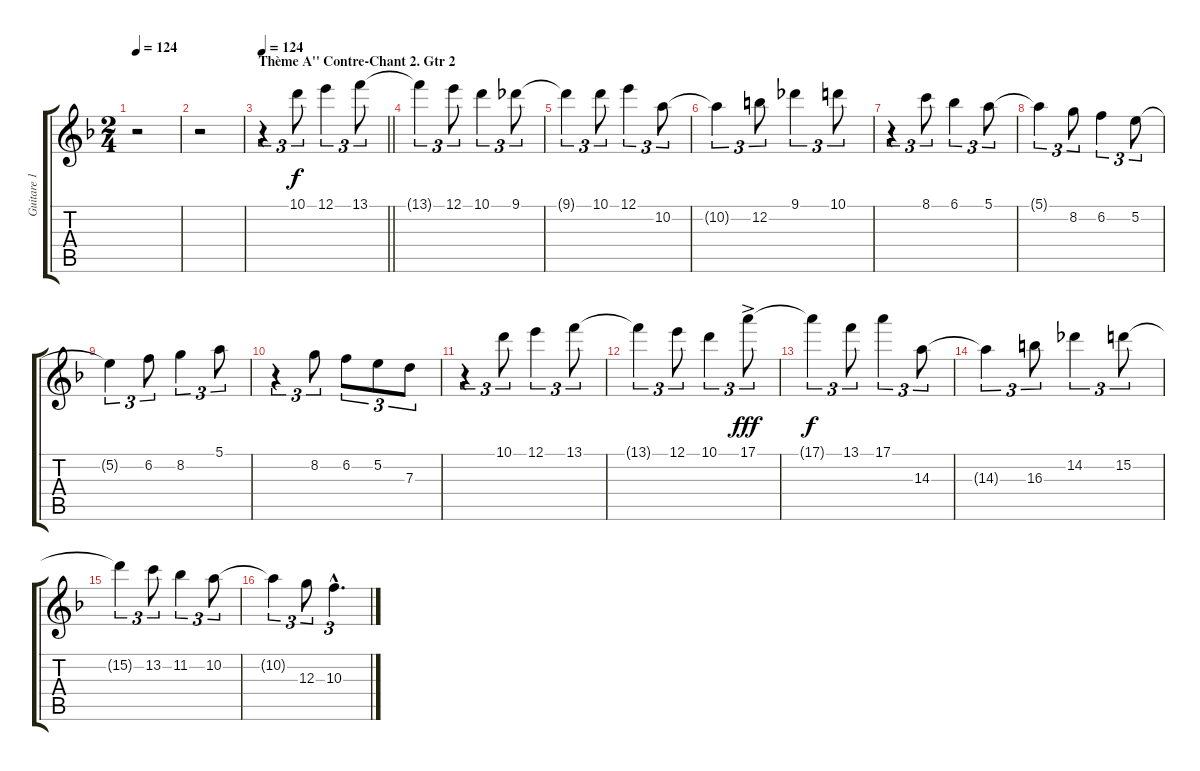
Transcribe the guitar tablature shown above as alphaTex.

\track ("Guitare 1" "Guitare 1") {instrument acousticguitarnylon}
\staff {score tabs}
\tuning (E4 B3 G3 D3 A2 E2) {hide}
\ts (2 4)
\tempo 124
\clef g2
\ks dminor
r.2{dy f} |
r.2 |
\section ("" "Thème A'' Contre-Chant 2. Gtr 2")
\tempo 124
\barLineRight lightlight
r.4{tu (3 2) volume 13 balance 16 instrument acousticguitarnylon} 10.1.8{tu (3 2)} 12.1.4{tu (3 2)} 13.1.8{tu (3 2)} |
13.1{t}.4{tu (3 2)} 12.1.8{tu (3 2)} 10.1.4{tu (3 2)} 9.1.8{tu (3 2)} |
9.1{t}.4{tu (3 2)} 10.1.8{tu (3 2)} 12.1.4{tu (3 2)} 10.2.8{tu (3 2)} |
10.2{t}.4{tu (3 2)} 12.2.8{tu (3 2)} 9.1.4{tu (3 2)} 10.1.8{tu (3 2)} |
r.4{tu (3 2)} 8.1.8{tu (3 2)} 6.1.4{tu (3 2)} 5.1.8{tu (3 2)} |
5.1{t}.4{tu (3 2)} 8.2.8{tu (3 2)} 6.2.4{tu (3 2)} 5.2.8{tu (3 2)} |
5.2{t}.4{tu (3 2)} 6.2.8{tu (3 2)} 8.2.4{tu (3 2)} 5.1.8{tu (3 2)} |
r.4{tu (3 2)} 8.2.8{tu (3 2)} 6.2.8{tu (3 2)} 5.2.8{tu (3 2)} 7.3.8{tu (3 2)} |
r.4{tu (3 2)} 10.1.8{tu (3 2)} 12.1.4{tu (3 2)} 13.1.8{tu (3 2)} |
13.1{t}.4{tu (3 2)} 12.1.8{tu (3 2)} 10.1.4{tu (3 2)} 17.1{ac}.8{tu (3 2) dy fff} |
17.1{t}.4{tu (3 2) dy f} 13.1.8{tu (3 2)} 17.1.4{tu (3 2)} 14.3.8{tu (3 2)} |
14.3{t}.4{tu (3 2)} 16.3.8{tu (3 2)} 14.2.4{tu (3 2)} 15.2.8{tu (3 2)} |
15.2{t}.4{tu (3 2)} 13.2.8{tu (3 2)} 11.2.4{tu (3 2)} 10.2.8{tu (3 2)} |
10.2{t}.4{tu (3 2)} 12.3.8{tu (3 2)} 10.3{hac}.4{d tu (3 2)}
